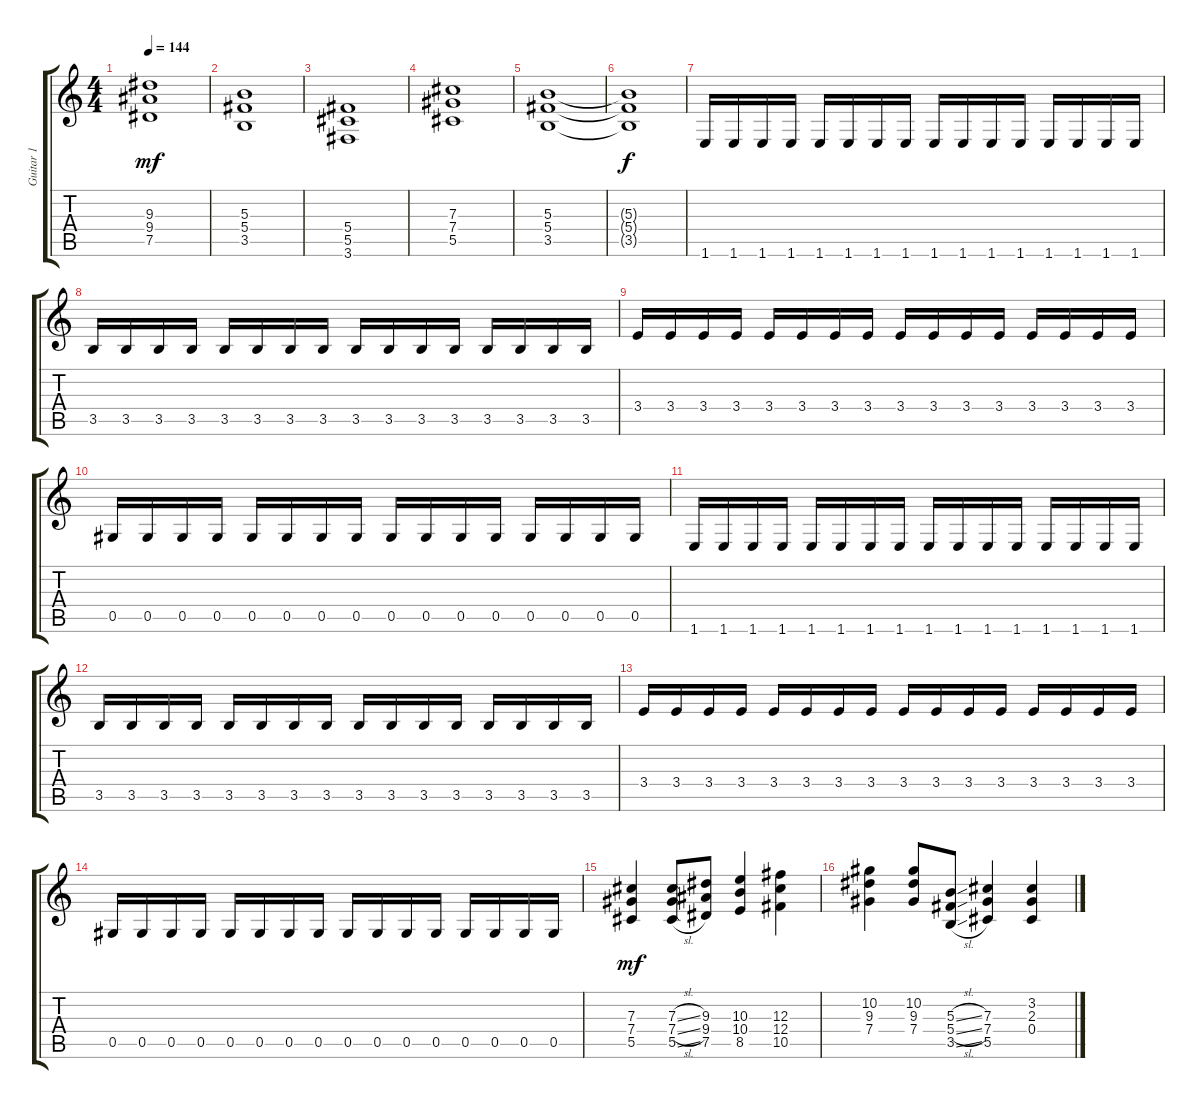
\track ("Guitar 1" "Guitar 1") {instrument overdrivenguitar}
\staff {score tabs}
\tuning (Eb4 Bb3 Gb3 Db3 Ab2 Eb2) {hide}
\ts (4 4)
\tempo 144
\clef g2
\ks c
(9.3 9.4 7.5).1{dy mf} |
(5.3 5.4 3.5).1 |
(5.4 5.5 3.6).1 |
(7.3 7.4 5.5).1 |
(5.3 5.4 3.5).1 |
(5.3{t} 5.4{t} 3.5{t}).1{dy f} |
1.6.16 1.6.16 1.6.16 1.6.16 1.6.16 1.6.16 1.6.16 1.6.16 1.6.16 1.6.16 1.6.16 1.6.16 1.6.16 1.6.16 1.6.16 1.6.16 |
3.5.16 3.5.16 3.5.16 3.5.16 3.5.16 3.5.16 3.5.16 3.5.16 3.5.16 3.5.16 3.5.16 3.5.16 3.5.16 3.5.16 3.5.16 3.5.16 |
3.4.16 3.4.16 3.4.16 3.4.16 3.4.16 3.4.16 3.4.16 3.4.16 3.4.16 3.4.16 3.4.16 3.4.16 3.4.16 3.4.16 3.4.16 3.4.16 |
0.5.16 0.5.16 0.5.16 0.5.16 0.5.16 0.5.16 0.5.16 0.5.16 0.5.16 0.5.16 0.5.16 0.5.16 0.5.16 0.5.16 0.5.16 0.5.16 |
1.6.16 1.6.16 1.6.16 1.6.16 1.6.16 1.6.16 1.6.16 1.6.16 1.6.16 1.6.16 1.6.16 1.6.16 1.6.16 1.6.16 1.6.16 1.6.16 |
3.5.16 3.5.16 3.5.16 3.5.16 3.5.16 3.5.16 3.5.16 3.5.16 3.5.16 3.5.16 3.5.16 3.5.16 3.5.16 3.5.16 3.5.16 3.5.16 |
3.4.16 3.4.16 3.4.16 3.4.16 3.4.16 3.4.16 3.4.16 3.4.16 3.4.16 3.4.16 3.4.16 3.4.16 3.4.16 3.4.16 3.4.16 3.4.16 |
0.5.16 0.5.16 0.5.16 0.5.16 0.5.16 0.5.16 0.5.16 0.5.16 0.5.16 0.5.16 0.5.16 0.5.16 0.5.16 0.5.16 0.5.16 0.5.16 |
(7.3 7.4 5.5).4{dy mf} (7.3{sl} 7.4{sl} 5.5{sl}).8 (9.3 9.4 7.5).8 (10.3 10.4 8.5).4 (12.3 12.4 10.5).4 |
(10.2 9.3 7.4).4 (10.2 9.3 7.4).8 (5.3{sl} 5.4{sl} 3.5{sl}).8 (7.3 7.4 5.5).4 (3.2 2.3 0.4).4
